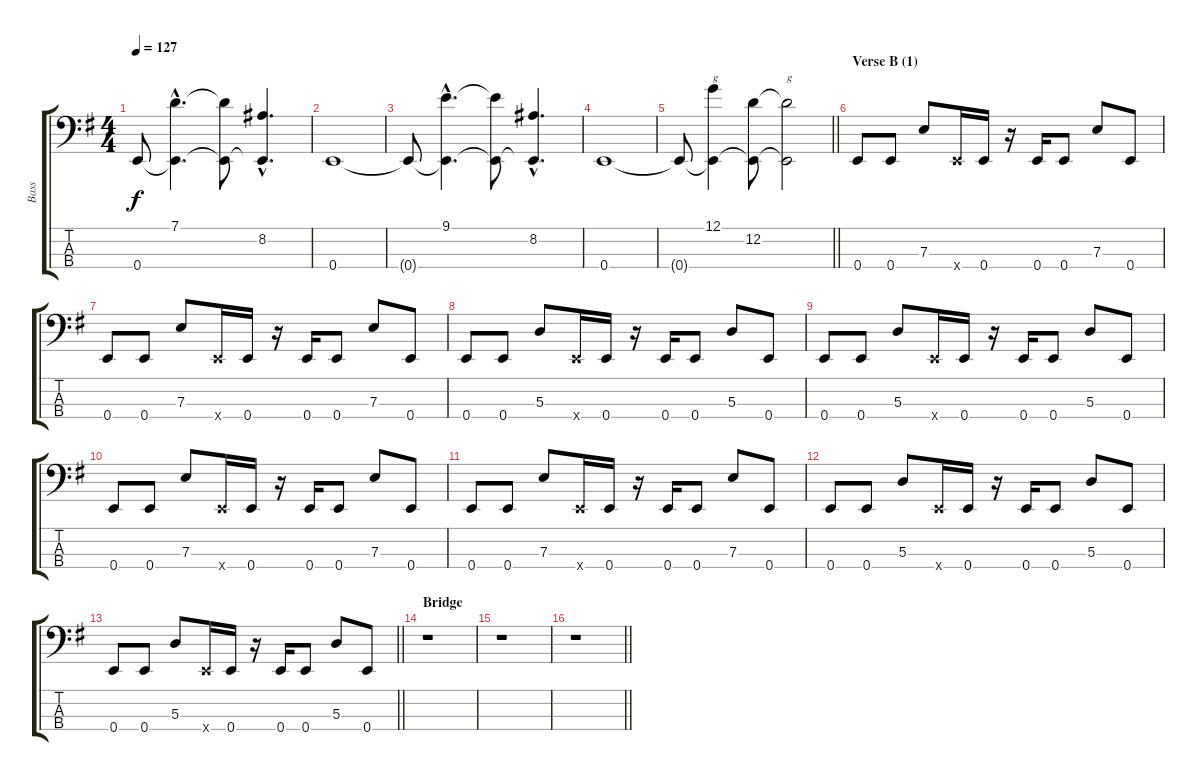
\track ("Bass" "Bass") {instrument electricbasspick}
\staff {score tabs}
\tuning (G2 D2 A1 E1) {hide}
\ts (4 4)
\tempo 127
\clef f4
\ks eminor
0.4{t}.8{dy f} (7.1{hac} 0.4{hac t}).4{d} (7.1{t} 0.4{t}).8 (8.2{hac} 0.4{hac t}).4{d} |
0.4.1 |
0.4{t}.8 (9.1{hac} 0.4{hac t}).4{d} (9.1{t} 0.4{t}).8 (8.2{hac} 0.4{hac t}).4{d} |
0.4.1 |
\barLineRight lightlight
0.4{t}.8 (12.1 0.4{t}).4{txt "g"} (12.2 0.4{t}).8 (12.2{t} 0.4{t}).2{txt "g"} |
\section ("" "Verse B (1)")
0.4.8 0.4.8 7.3.8 0.4{x}.16 0.4.16 r.16 0.4.16 0.4.8 7.3.8 0.4.8 |
0.4.8 0.4.8 7.3.8 0.4{x}.16 0.4.16 r.16 0.4.16 0.4.8 7.3.8 0.4.8 |
0.4.8 0.4.8 5.3.8 0.4{x}.16 0.4.16 r.16 0.4.16 0.4.8 5.3.8 0.4.8 |
0.4.8 0.4.8 5.3.8 0.4{x}.16 0.4.16 r.16 0.4.16 0.4.8 5.3.8 0.4.8 |
0.4.8 0.4.8 7.3.8 0.4{x}.16 0.4.16 r.16 0.4.16 0.4.8 7.3.8 0.4.8 |
0.4.8 0.4.8 7.3.8 0.4{x}.16 0.4.16 r.16 0.4.16 0.4.8 7.3.8 0.4.8 |
0.4.8 0.4.8 5.3.8 0.4{x}.16 0.4.16 r.16 0.4.16 0.4.8 5.3.8 0.4.8 |
\barLineRight lightlight
0.4.8 0.4.8 5.3.8 0.4{x}.16 0.4.16 r.16 0.4.16 0.4.8 5.3.8 0.4.8 |
\section ("" "Bridge")
r.1 |
r.1 |
\barLineRight lightlight
r.1
